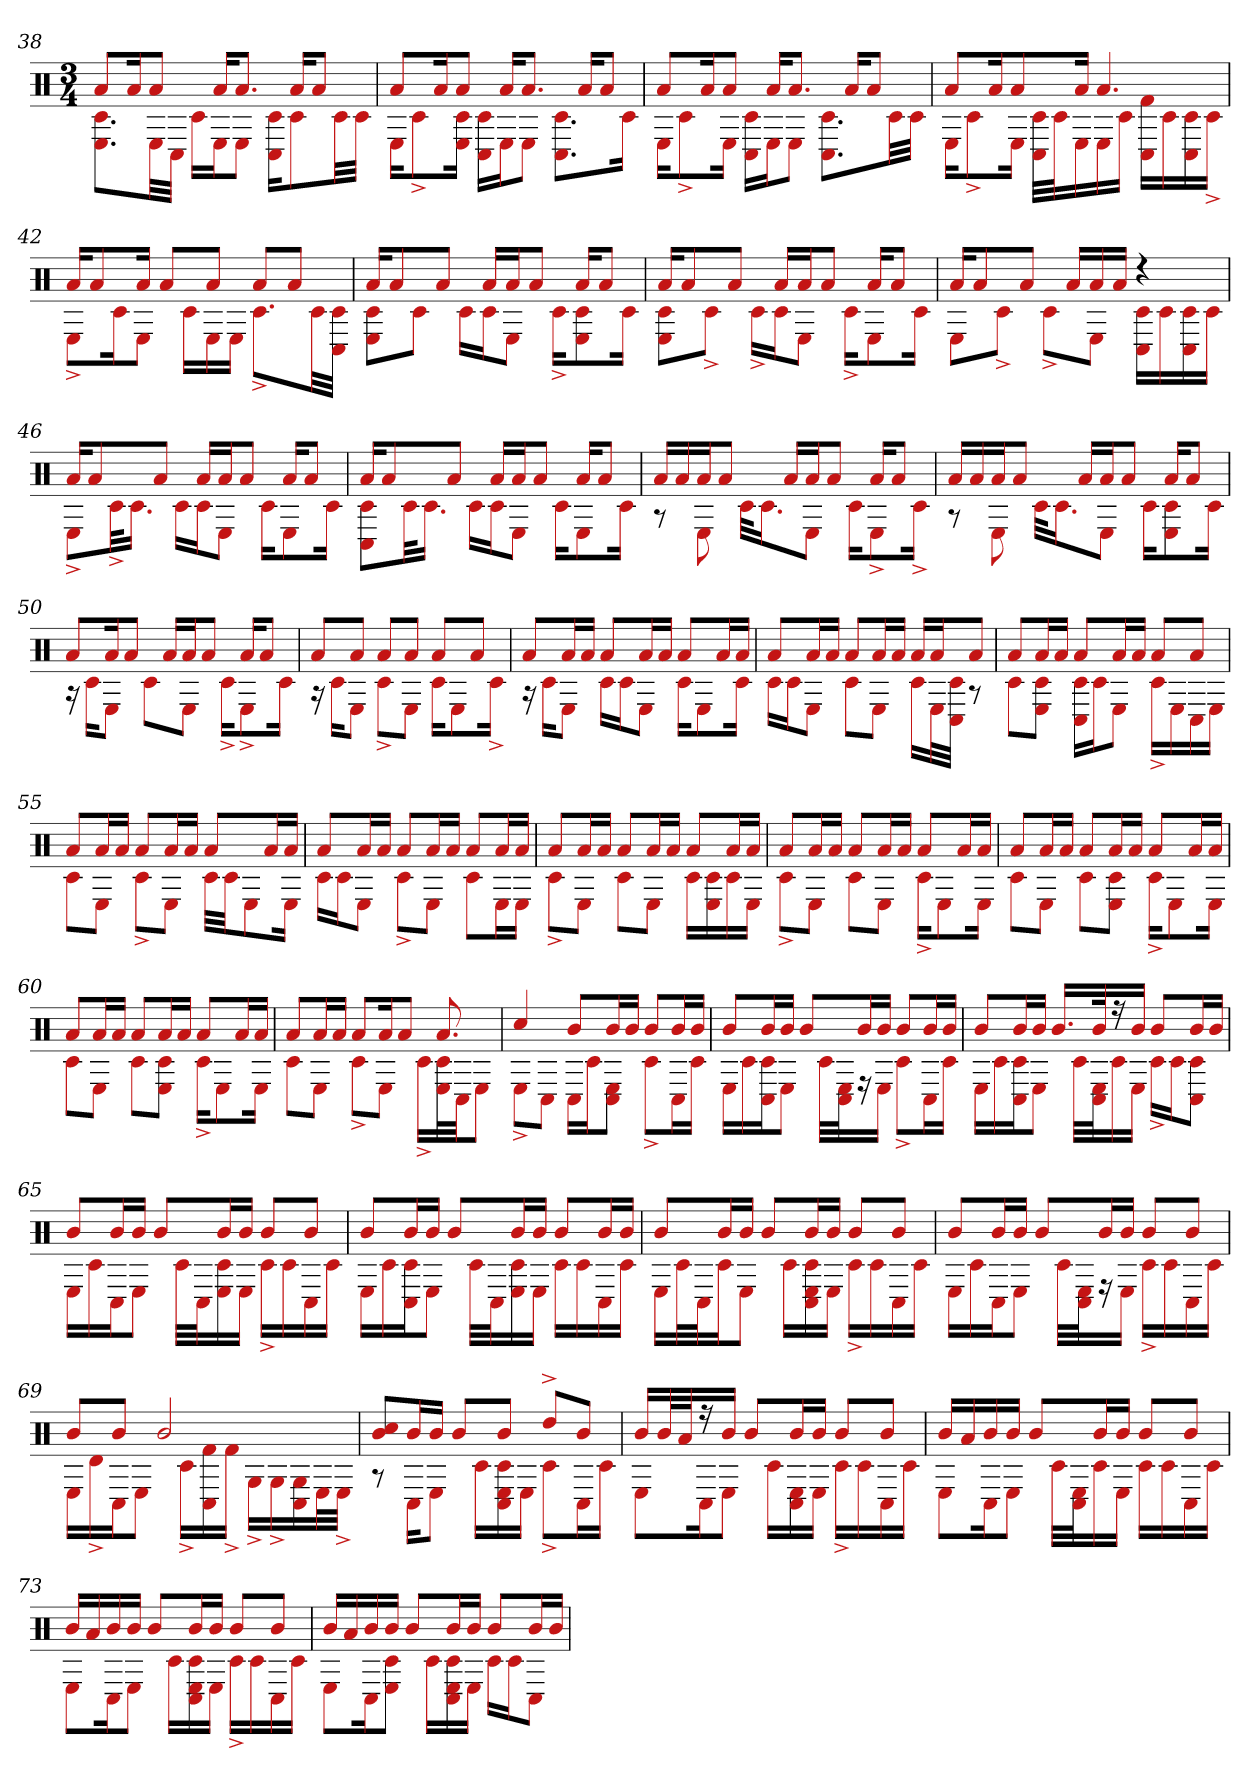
**kern
*part1
*staff1
*clefX
*k[]
*M3/4
=38
*^
8aL	8.E 8.c#L
16ak	.
8aJ	32ELL
.	32C#JJJ
.	16c#LL
16aKL	16EJ
8.aJ	8EJ
.	16C# 16c#KL
16aKL	8c#
8aJ	.
.	32c#LL
.	32c#JJJ
=39	=39
8aL	16EKL
.	8c#^
16ak	.
8aJ	16c# 16EJk
.	16C# 16c#LL
16aKL	16EJ
8.aJ	8EJ
.	8.C# 8.c#L
16aKL	.
8aJ	.
.	16c#Jk
=40	=40
8aL	16EKL
.	8c#^
16ak	.
8aJ	16EJk
.	16C# 16c#LL
16aKL	16EJ
8.aJ	8EJ
.	8.C# 8.c#L
16aKL	.
8aJ	.
.	32c#LL
.	32c#JJJ
=41	=41
8aL	16EKL
.	8c#^
16ak	.
8aJ	16EJk
.	32C# 32c#LLL
.	32c#J
16aJJ	16E
4.a	16E
.	16c#JJ
.	16C# 16f#LL
.	16c#
.	16C# 16c#
.	16c#^JJ
=42	=42
16aKL	8E^L
8a	.
.	16c#k
16aJk	8EJ
8aL	.
.	16c#LL
8aJ	16E
.	16EJJ
8aL	8.c#^L
8aJ	.
.	32c#LL
.	32c# 32C#JJJ
=43	=43
16aKL	8c# 8EL
8a	.
.	8c#J
8aJ	.
.	16c#LL
16aLL	16c#J
16aJ	8EJ
8aJ	.
.	16c#^KL
16aKL	8c# 8E
8aJ	.
.	16c#Jk
=44	=44
16aKL	8c# 8EL
8a	.
.	8c#^J
8aJ	.
.	16c#^LL
16aLL	16c#J
16aJ	8EJ
8aJ	.
.	16c#^KL
16aKL	8E
8aJ	.
.	16c#Jk
=45	=45
16aKL	8EL
8a	.
.	8c#^J
8aJ	.
.	8c#^L
16aLL	.
16a	8EJ
16aJJ	.
4r	16c# 16C#LL
.	16c#
.	16c# 16C#
.	16c#JJ
=46	=46
16aKL	8E^L
8a	.
.	32c#^kL
.	16.c#JJ
8aJ	.
.	16c#LL
16aLL	16c#J
16aJ	8EJ
8aJ	.
.	16c#KL
16aKL	8E
8aJ	.
.	16c#Jk
=47	=47
16aKL	8c# 8C#L
8a	.
.	32c#kL
.	16.c#JJ
8aJ	.
.	16c#LL
16aLL	16c#J
16aJ	8EJ
8aJ	.
.	16c#KL
16aKL	8E
8aJ	.
.	16c#Jk
=48	=48
16aLL	8r
16a	.
16aJ	8E
8aJ	.
.	32c#KLL
.	16.c#J
16aLL	.
16aJ	8EJ
8aJ	.
.	16c#KL
16aKL	8E^
8aJ	.
.	16c#^Jk
=49	=49
16aLL	8r
16a	.
16aJ	8E
8aJ	.
.	32c#KLL
.	16.c#J
16aLL	.
16aJ	8EJ
8aJ	.
.	16c#KL
16aKL	8E 8c#
8aJ	.
.	16c#Jk
=50	=50
8aL	16r
.	16c#KL
16ak	8EJ
8aJ	.
.	8c#L
16aLL	.
16aJ	8EJ
8aJ	.
.	16c#^KL
16aKL	8E^
8aJ	.
.	16c#Jk
=51	=51
8aL	16r
.	16c#KL
8aJ	8EJ
8aL	8c#^L
8aJ	8EJ
8aL	16c#KL
.	8E
8aJ	.
.	16c#^Jk
=52	=52
8aL	16r
.	16c#KL
16aL	8EJ
16aJJ	.
8aL	16c#LL
.	16c#J
16aL	8EJ
16aJJ	.
8aL	16c#KL
.	8E
16aL	.
16aJJ	16c#Jk
=53	=53
8aL	16c#LL
.	16c#J
16aL	8EJ
16aJJ	.
8aL	8c#L
16aL	8EJ
16aJJ	.
16aLL	16c#LL
16aJ	32EL
.	32C# 32c#JJJ
8aJ	8r
=54	=54
8aL	8c#L
16aL	8E 8c#J
16aJJ	.
8aL	16C# 16c#LL
.	16c#J
16aL	8EJ
16aJJ	.
8aL	16c#^LL
.	16E
8aJ	16C#
.	16EJJ
=55	=55
8aL	8c#L
16aL	8EJ
16aJJ	.
8aL	8c#^L
16aL	8EJ
16aJJ	.
8aL	32c#LLL
.	32c#JJ
.	8E
16aL	.
16aJJ	16EJk
=56	=56
8aL	16c#LL
.	16c#J
16aL	8EJ
16aJJ	.
8aL	8c#^L
16aL	8EJ
16aJJ	.
8aL	8c#L
16aL	16EL
16aJJ	16EJJ
=57	=57
8aL	8c#^L
16aL	8EJ
16aJJ	.
8aL	8c#L
16aL	8EJ
16aJJ	.
8aL	16c#LL
.	16c# 16E
16aL	16c#
16aJJ	16EJJ
=58	=58
8aL	8c#^L
16aL	8EJ
16aJJ	.
8aL	8c#L
16aL	8EJ
16aJJ	.
8aL	16c#^KL
.	8E
16aL	.
16aJJ	16EJk
=59	=59
8aL	8c#L
16aL	8EJ
16aJJ	.
8aL	8c#L
16aL	8E 8c#J
16aJJ	.
8aL	16c#^KL
.	8E
16aL	.
16aJJ	16EJk
=60	=60
8aL	8c#L
16aL	8EJ
16aJJ	.
8aL	8c#L
16aL	8E 8c#J
16aJJ	.
8aL	16c#^KL
.	8E
16aL	.
16aJJ	16EJk
=61	=61
8aL	8c#L
16aL	8EJ
16aJJ	.
8aL	8c#^L
16ak	8EJ
8aJ	.
.	16c#^LL
8.a	32c# 32EL
.	32C#JJ
.	8EJ
=62	=62
4cc#	8E^L
.	8C#J
8bL	16C#LL
.	16c#J
16bL	8C# 8EJ
16bJJ	.
8bL	8c#^L
16bL	16C#L
16bJJ	16c#JJ
=63	=63
8bL	16ELL
.	16c#
16bL	16C# 16c#J
16bJJ	8EJ
8bL	.
.	32c#LLL
.	32C# 32EJ
16bL	16r
16bJJ	16EJJ
8bL	8c#^L
16bL	16C#L
16bJJ	16c#JJ
=64	=64
8bL	16ELL
.	16c#
16bL	16c# 16C#J
16bJJ	8EJ
16.bLL	.
.	32c#LLL
32bk	32C# 32EJ
16r	16c#
16bJJ	16EJJ
8bL	16c#^LL
.	16c#J
16bL	8C# 8c#J
16bJJ	.
=65	=65
8bL	16ELL
.	16c#
16bL	16C#J
16bJJ	8EJ
8bL	.
.	32c#LLL
.	32C#J
16bL	16c# 16E
16bJJ	16EJJ
8bL	16c#^LL
.	16c#
8bJ	16C#
.	16c#JJ
=66	=66
8bL	16ELL
.	16c#
16bL	16c# 16C#J
16bJJ	8EJ
8bL	.
.	32c#LLL
.	32C#J
16bL	16E 16c#
16bJJ	16EJJ
8bL	16c#LL
.	16c#
16bL	16C#
16bJJ	16c#JJ
=67	=67
8bL	16ELL
.	32c#L
.	32C#J
16bL	16c#J
16bJJ	8EJ
8bL	.
.	16c#LL
16bL	16E 16C# 16c#
16bJJ	16EJJ
8bL	16c#^LL
.	16c#
8bJ	16C#
.	16c#JJ
=68	=68
8bL	16ELL
.	16c#
16bL	16C#J
16bJJ	8EJ
8bL	.
.	32c#LLL
.	32C# 32EJ
16bL	16r
16bJJ	16EJJ
8bL	16c#^LL
.	16c#
8bJ	16C#
.	16c#JJ
=69	=69
8bL	16ELL
.	16d^
8bJ	16C#J
.	8EJ
2b	.
.	16c#^LL
.	16C# 16f#
.	16f#^JJ
.	16G^LL
.	16G^
.	16C# 16G
.	32EL
.	32E^JJJ
=70	=70
8cc# 8bL	8r
16bL	16C#KL
16bJJ	8EJ
8bL	.
.	16c#LL
8bJ	16E 16C# 16c#
.	16EJJ
8dd^L	8c#^L
8bJ	16C#L
.	16c#JJ
=71	=71
16bLL	8EL
32bL	.
32aJ	.
16r	16C#k
16bJJ	8EJ
8bL	.
.	16c#LL
16bL	16E 16C#
16bJJ	16EJJ
8bL	16c#^LL
.	16c#
8bJ	16C#
.	16c#JJ
=72	=72
16bLL	8EL
16a	.
16b	16C#k
16bJJ	8EJ
8bL	.
.	32c#LLL
.	32E 32C#J
16bL	16c#
16bJJ	16EJJ
8bL	16c#LL
.	16c#
8bJ	16C#
.	16c#JJ
=73	=73
16bLL	8EL
16a	.
16b	16C#k
16bJJ	8EJ
8bL	.
.	16c#LL
16bL	16C# 16E 16c#
16bJJ	16EJJ
8bL	16c#^LL
.	16c#
8bJ	16C#
.	16c#JJ
=74	=74
16bLL	8EL
16a	.
16b	16C#k
16bJJ	8c# 8EJ
8bL	.
.	16c#LL
16bL	16C# 16E 16c#
16bJJ	16EJJ
8bL	16c#LL
.	16c#J
16bL	8C#J
16bJJ	.
*v	*v
=
*-
